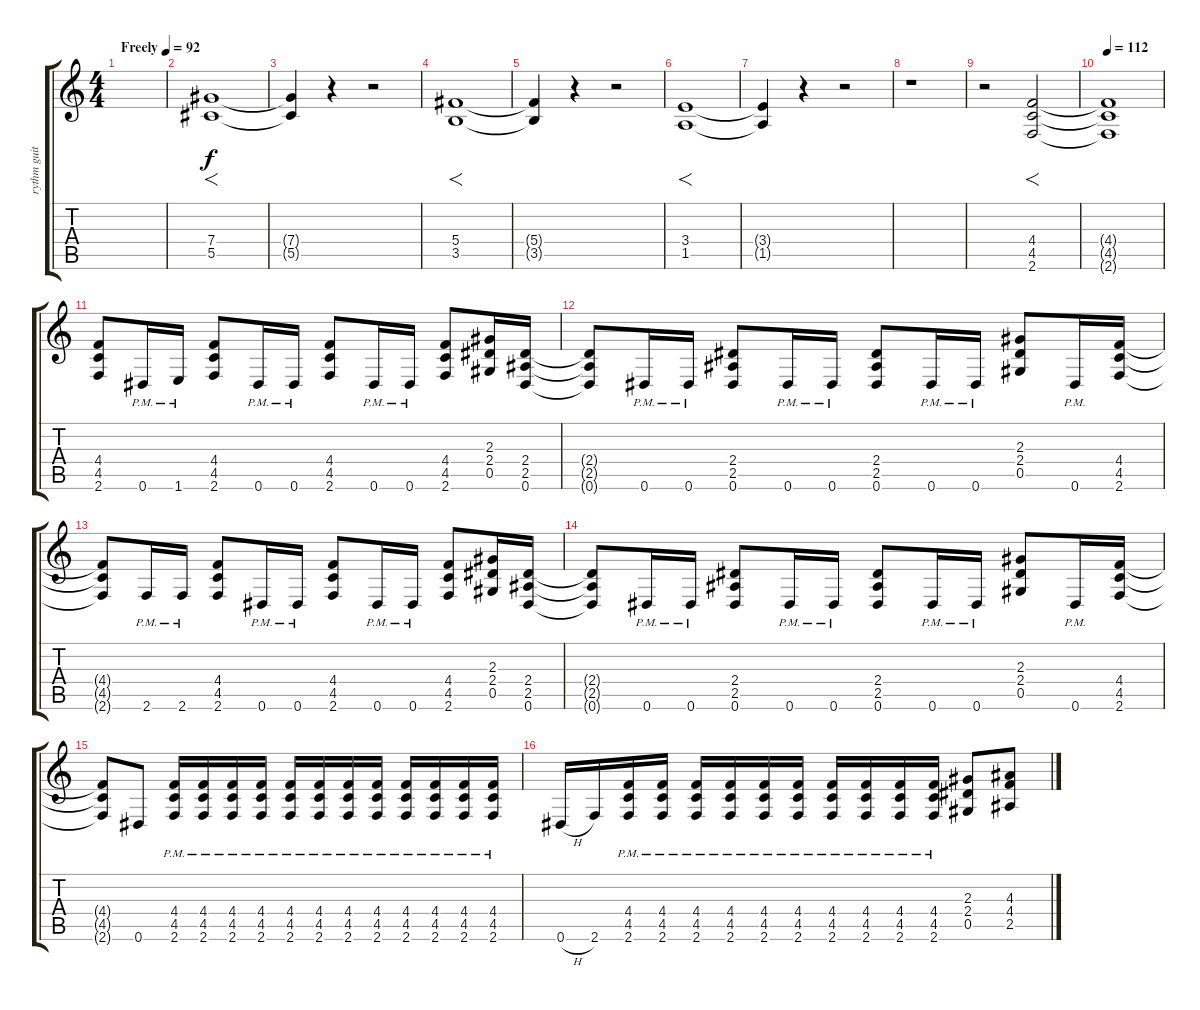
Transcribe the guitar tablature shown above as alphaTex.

\track ("rythm guitar" "rythm guit") {instrument distortionguitar}
\staff {score tabs}
\tuning (Eb4 Bb3 Gb3 Db3 Ab2 Eb2) {hide}
\ts (4 4)
\tempo (92 "Freely")
\clef g2
\ks c
|
(7.4 5.5).1{f} |
(7.4{t} 5.5{t}).4 r.4 r.2 |
(5.4 3.5).1{f} |
(5.4{t} 3.5{t}).4 r.4 r.2 |
(3.4 1.5).1{f} |
(3.4{t} 1.5{t}).4 r.4 r.2 |
r.1 |
r.2 (4.4 4.5 2.6).2{f} |
\tempo 112
(4.4{t} 4.5{t} 2.6{t}).1 |
(4.4 4.5 2.6).8 0.6{pm}.16 1.6{pm}.16 (4.4 4.5 2.6).8 0.6{pm}.16 0.6{pm}.16 (4.4 4.5 2.6).8 0.6{pm}.16 0.6{pm}.16 (4.4 4.5 2.6).8 (2.3 2.4 0.5).16 (2.4 2.5 0.6).16 |
(2.4{t} 2.5{t} 0.6{t}).8 0.6{pm}.16 0.6{pm}.16 (2.4 2.5 0.6).8 0.6{pm}.16 0.6{pm}.16 (2.4 2.5 0.6).8 0.6{pm}.16 0.6{pm}.16 (2.3 2.4 0.5).8 0.6{pm}.16 (4.4 4.5 2.6).16 |
(4.4{t} 4.5{t} 2.6{t}).8 2.6{pm}.16 2.6{pm}.16 (4.4 4.5 2.6).8 0.6{pm}.16 0.6{pm}.16 (4.4 4.5 2.6).8 0.6{pm}.16 0.6{pm}.16 (4.4 4.5 2.6).8 (2.3 2.4 0.5).16 (2.4 2.5 0.6).16 |
(2.4{t} 2.5{t} 0.6{t}).8 0.6{pm}.16 0.6{pm}.16 (2.4 2.5 0.6).8 0.6{pm}.16 0.6{pm}.16 (2.4 2.5 0.6).8 0.6{pm}.16 0.6{pm}.16 (2.3 2.4 0.5).8 0.6{pm}.16 (4.4 4.5 2.6).16 |
(4.4{t} 4.5{t} 2.6{t}).8 0.6.8 (4.4{pm} 4.5{pm} 2.6{pm}).16 (4.4{pm} 4.5{pm} 2.6{pm}).16 (4.4{pm} 4.5{pm} 2.6{pm}).16 (4.4{pm} 4.5{pm} 2.6{pm}).16 (4.4{pm} 4.5{pm} 2.6{pm}).16 (4.4{pm} 4.5{pm} 2.6{pm}).16 (4.4{pm} 4.5{pm} 2.6{pm}).16 (4.4{pm} 4.5{pm} 2.6{pm}).16 (4.4{pm} 4.5{pm} 2.6{pm}).16 (4.4{pm} 4.5{pm} 2.6{pm}).16 (4.4{pm} 4.5{pm} 2.6{pm}).16 (4.4{pm} 4.5{pm} 2.6{pm}).16 |
0.6{h}.16 2.6.16 (4.4{pm} 4.5{pm} 2.6{pm}).16 (4.4{pm} 4.5{pm} 2.6{pm}).16 (4.4{pm} 4.5{pm} 2.6{pm}).16 (4.4{pm} 4.5{pm} 2.6{pm}).16 (4.4{pm} 4.5{pm} 2.6{pm}).16 (4.4{pm} 4.5{pm} 2.6{pm}).16 (4.4{pm} 4.5{pm} 2.6{pm}).16 (4.4{pm} 4.5{pm} 2.6{pm}).16 (4.4{pm} 4.5{pm} 2.6{pm}).16 (4.4{pm} 4.5{pm} 2.6{pm}).16 (2.3 2.4 0.5).8 (4.3 4.4 2.5).8
